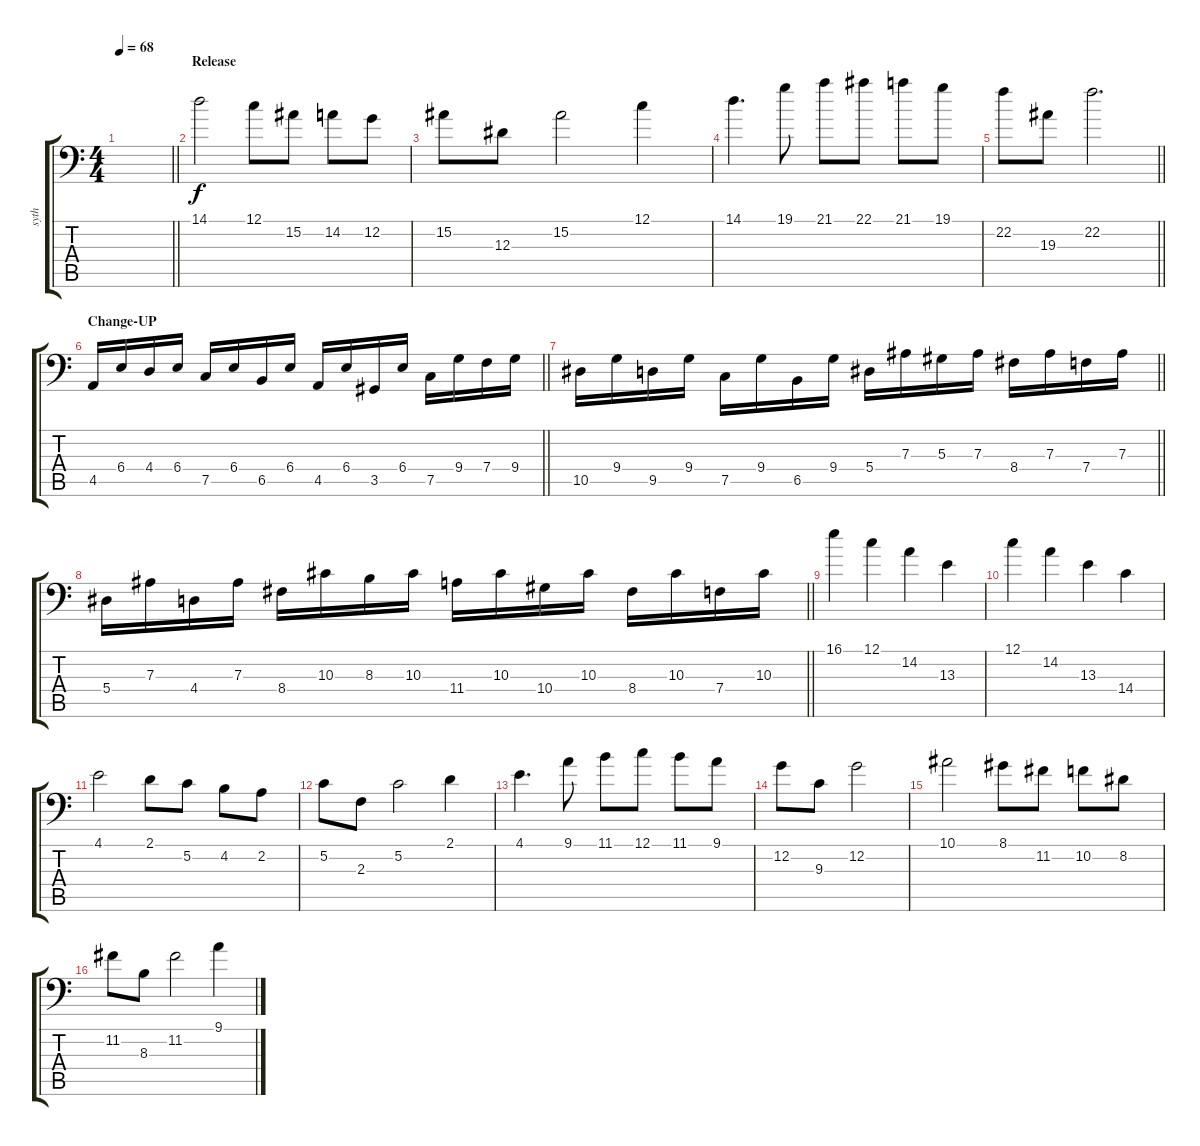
\track ("syth" "syth") {instrument pad8sweep}
\staff {score tabs}
\tuning (C4 G3 Eb3 Bb2 F2 Bb1) {hide}
\ts (4 4)
\tempo 68
\clef f4
\barLineRight lightlight
\ks c
|
\section ("" "Release")
14.1.2 12.1.8 15.2.8 14.2.8 12.2.8 |
15.2.8 12.3.8 15.2.2 12.1.4 |
14.1.4{d} 19.1.8 21.1.8 22.1.8 21.1.8 19.1.8 |
\barLineRight lightlight
22.2.8 19.3.8 22.2.2{d} |
\section ("" "Change-UP")
\barLineRight lightlight
4.5.16 6.4.16 4.4.16 6.4.16 7.5.16 6.4.16 6.5.16 6.4.16 4.5.16 6.4.16 3.5.16 6.4.16 7.5.16 9.4.16 7.4.16 9.4.16 |
\section ("" "")
\barLineRight lightlight
10.5.16 9.4.16 9.5.16 9.4.16 7.5.16 9.4.16 6.5.16 9.4.16 5.4.16 7.3.16 5.3.16 7.3.16 8.4.16 7.3.16 7.4.16 7.3.16 |
\section ("" "")
\barLineRight lightlight
5.4.16 7.3.16 4.4.16 7.3.16 8.4.16 10.3.16 8.3.16 10.3.16 11.4.16 10.3.16 10.4.16 10.3.16 8.4.16 10.3.16 7.4.16 10.3.16 |
16.1.4 12.1.4 14.2.4 13.3.4 |
12.1.4 14.2.4 13.3.4 14.4.4 |
4.1.2 2.1.8 5.2.8 4.2.8 2.2.8 |
5.2.8 2.3.8 5.2.2 2.1.4 |
4.1.4{d} 9.1.8 11.1.8 12.1.8 11.1.8 9.1.8 |
12.2.8 9.3.8 12.2.2 |
10.1.2 8.1.8 11.2.8 10.2.8 8.2.8 |
11.2.8 8.3.8 11.2.2 9.1.4
